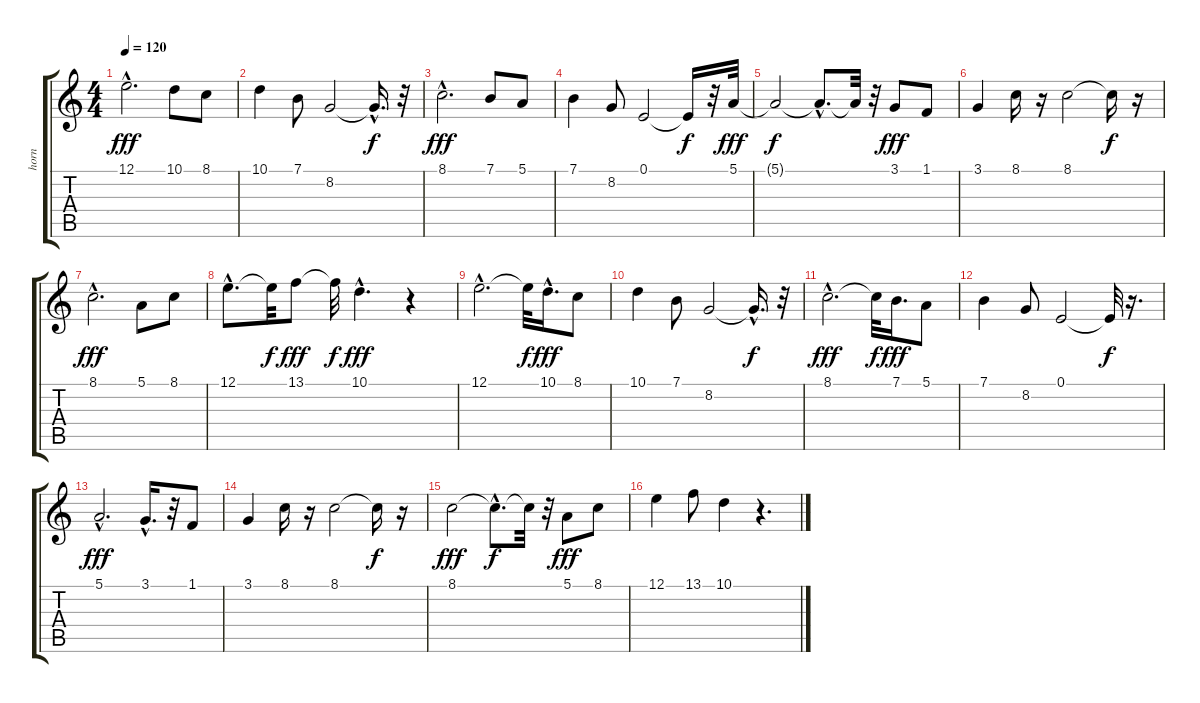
\track ("horn" "horn") {instrument stringensemble1}
\staff {score tabs}
\tuning (E4 B3 G3 D3 A2 E2) {hide}
\ts (4 4)
\tempo 120
\clef g2
\ks c
12.1{hac}.2{d dy fff instrument stringensemble1} 10.1.8 8.1.8 |
10.1.4 7.1.8 8.2.2 8.2{hac t}.16{d dy f} r.32 |
8.1{hac}.2{d dy fff} 7.1.8 5.1.8 |
7.1.4 8.2.8 0.1.2 0.1{t}.16{dy f} r.32 5.1.32{dy fff} |
5.1{t}.2{dy f} 5.1{hac t}.8{d} 5.1{t}.32 r.32 3.1.8{dy fff} 1.1.8 |
3.1.4 8.1.16 r.16 8.1.2 8.1{t}.16{dy f} r.16 |
8.1{hac}.2{d dy fff} 5.1.8 8.1.8 |
12.1{hac}.8{d} 12.1{t}.32{dy f} 13.1.8{dy fff} 13.1{t}.32{dy f} 10.1{hac}.4{d dy fff} r.4 |
12.1{hac}.2{d} 12.1{t}.32{dy f} 10.1{hac}.16{d dy fff} 8.1.8 |
10.1.4 7.1.8 8.2.2 8.2{hac t}.16{d dy f} r.32 |
8.1{hac}.2{d dy fff} 8.1{t}.32{dy f} 7.1.16{d dy fff} 5.1.8 |
7.1.4 8.2.8 0.1.2 0.1{t}.32{dy f} r.16{d} |
5.1{hac}.2{d dy fff} 3.1{hac}.16{d} r.32 1.1.8 |
3.1.4 8.1.16 r.16 8.1.2 8.1{t}.16{dy f} r.16 |
8.1.2{dy fff} 8.1{hac t}.8{d dy f} 8.1{t}.32 r.32 5.1.8{dy fff} 8.1.8 |
12.1.4 13.1.8 10.1.4 r.4{d}
